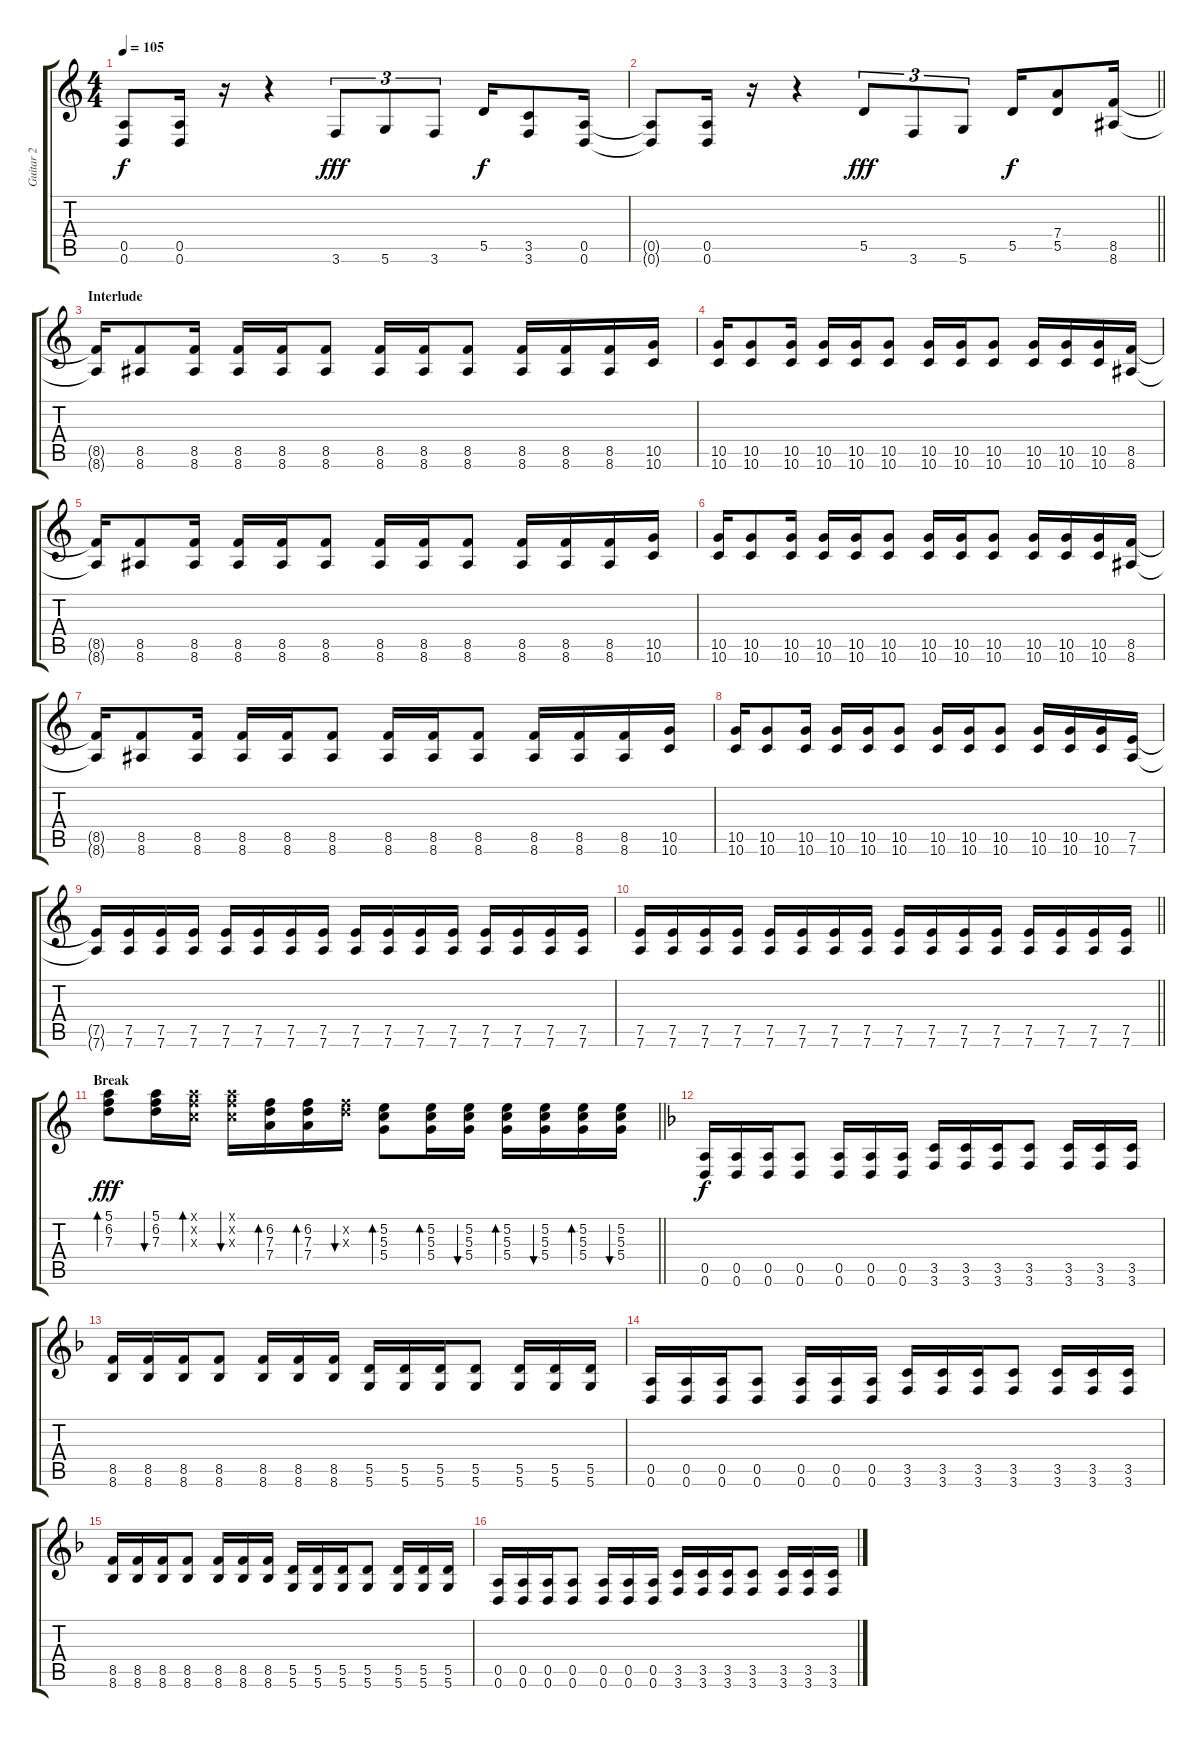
\track ("Guitar 2" "Guitar 2") {instrument overdrivenguitar}
\staff {score tabs}
\tuning (E4 B3 G3 D3 A2 D2) {hide}
\ts (4 4)
\tempo 105
\clef g2
\ks c
(0.5{t} 0.6{t}).8{dy f} (0.5 0.6).16 r.16 r.4 3.6.8{tu (3 2) dy fff} 5.6.8{tu (3 2)} 3.6.8{tu (3 2)} 5.5.16{dy f} (3.5 3.6).8 (0.5 0.6).16 |
\barLineRight lightlight
(0.5{t} 0.6{t}).8 (0.5 0.6).16 r.16 r.4 5.5.8{tu (3 2) dy fff} 3.6.8{tu (3 2)} 5.6.8{tu (3 2)} 5.5.16{dy f} (7.4 5.5).8 (8.5 8.6).16 |
\section ("" "Interlude")
(8.5{t} 8.6{t}).16 (8.5 8.6).8 (8.5 8.6).16 (8.5 8.6).16 (8.5 8.6).16 (8.5 8.6).8 (8.5 8.6).16 (8.5 8.6).16 (8.5 8.6).8 (8.5 8.6).16 (8.5 8.6).16 (8.5 8.6).16 (10.5 10.6).16 |
(10.5 10.6).16 (10.5 10.6).8 (10.5 10.6).16 (10.5 10.6).16 (10.5 10.6).16 (10.5 10.6).8 (10.5 10.6).16 (10.5 10.6).16 (10.5 10.6).8 (10.5 10.6).16 (10.5 10.6).16 (10.5 10.6).16 (8.5 8.6).16 |
(8.5{t} 8.6{t}).16 (8.5 8.6).8 (8.5 8.6).16 (8.5 8.6).16 (8.5 8.6).16 (8.5 8.6).8 (8.5 8.6).16 (8.5 8.6).16 (8.5 8.6).8 (8.5 8.6).16 (8.5 8.6).16 (8.5 8.6).16 (10.5 10.6).16 |
(10.5 10.6).16 (10.5 10.6).8 (10.5 10.6).16 (10.5 10.6).16 (10.5 10.6).16 (10.5 10.6).8 (10.5 10.6).16 (10.5 10.6).16 (10.5 10.6).8 (10.5 10.6).16 (10.5 10.6).16 (10.5 10.6).16 (8.5 8.6).16 |
(8.5{t} 8.6{t}).16 (8.5 8.6).8 (8.5 8.6).16 (8.5 8.6).16 (8.5 8.6).16 (8.5 8.6).8 (8.5 8.6).16 (8.5 8.6).16 (8.5 8.6).8 (8.5 8.6).16 (8.5 8.6).16 (8.5 8.6).16 (10.5 10.6).16 |
(10.5 10.6).16 (10.5 10.6).8 (10.5 10.6).16 (10.5 10.6).16 (10.5 10.6).16 (10.5 10.6).8 (10.5 10.6).16 (10.5 10.6).16 (10.5 10.6).8 (10.5 10.6).16 (10.5 10.6).16 (10.5 10.6).16 (7.5 7.6).16 |
(7.5{t} 7.6{t}).16 (7.5 7.6).16 (7.5 7.6).16 (7.5 7.6).16 (7.5 7.6).16 (7.5 7.6).16 (7.5 7.6).16 (7.5 7.6).16 (7.5 7.6).16 (7.5 7.6).16 (7.5 7.6).16 (7.5 7.6).16 (7.5 7.6).16 (7.5 7.6).16 (7.5 7.6).16 (7.5 7.6).16 |
\barLineRight lightlight
(7.5 7.6).16 (7.5 7.6).16 (7.5 7.6).16 (7.5 7.6).16 (7.5 7.6).16 (7.5 7.6).16 (7.5 7.6).16 (7.5 7.6).16 (7.5 7.6).16 (7.5 7.6).16 (7.5 7.6).16 (7.5 7.6).16 (7.5 7.6).16 (7.5 7.6).16 (7.5 7.6).16 (7.5 7.6).16 |
\section ("" "Break")
\barLineRight lightlight
(5.1 6.2 7.3).8{bd 60 dy fff volume 10 instrument electricguitarclean} (5.1 6.2 7.3).16{bu 60} (5.1{x} 6.2{x} 5.3{x}).16{bd 60} (5.1{x} 6.2{x} 5.3{x}).16{bu 60} (6.2 7.3 7.4).16{bd 60} (6.2 7.3 7.4).16{bd 60} (6.2{x} 7.3{x}).16{bu 60 volume 13} (5.2 5.3 5.4).8{bd 60} (5.2 5.3 5.4).16{bd 60} (5.2 5.3 5.4).16{bu 60} (5.2 5.3 5.4).16{bd 60} (5.2 5.3 5.4).16{bu 60} (5.2 5.3 5.4).16{bd 60} (5.2 5.3 5.4).16{bu 60} |
\ks f
(0.5 0.6).16{dy f volume 13 instrument overdrivenguitar} (0.5 0.6).16 (0.5 0.6).16 (0.5 0.6).8 (0.5 0.6).16 (0.5 0.6).16 (0.5 0.6).16 (3.5 3.6).16 (3.5 3.6).16 (3.5 3.6).16 (3.5 3.6).8 (3.5 3.6).16 (3.5 3.6).16 (3.5 3.6).16 |
(8.5 8.6).16 (8.5 8.6).16 (8.5 8.6).16 (8.5 8.6).8 (8.5 8.6).16 (8.5 8.6).16 (8.5 8.6).16 (5.5 5.6).16 (5.5 5.6).16 (5.5 5.6).16 (5.5 5.6).8 (5.5 5.6).16 (5.5 5.6).16 (5.5 5.6).16 |
(0.5 0.6).16 (0.5 0.6).16 (0.5 0.6).16 (0.5 0.6).8 (0.5 0.6).16 (0.5 0.6).16 (0.5 0.6).16 (3.5 3.6).16 (3.5 3.6).16 (3.5 3.6).16 (3.5 3.6).8 (3.5 3.6).16 (3.5 3.6).16 (3.5 3.6).16 |
(8.5 8.6).16 (8.5 8.6).16 (8.5 8.6).16 (8.5 8.6).8 (8.5 8.6).16 (8.5 8.6).16 (8.5 8.6).16 (5.5 5.6).16 (5.5 5.6).16 (5.5 5.6).16 (5.5 5.6).8 (5.5 5.6).16 (5.5 5.6).16 (5.5 5.6).16 |
(0.5 0.6).16 (0.5 0.6).16 (0.5 0.6).16 (0.5 0.6).8 (0.5 0.6).16 (0.5 0.6).16 (0.5 0.6).16 (3.5 3.6).16 (3.5 3.6).16 (3.5 3.6).16 (3.5 3.6).8 (3.5 3.6).16 (3.5 3.6).16 (3.5 3.6).16
